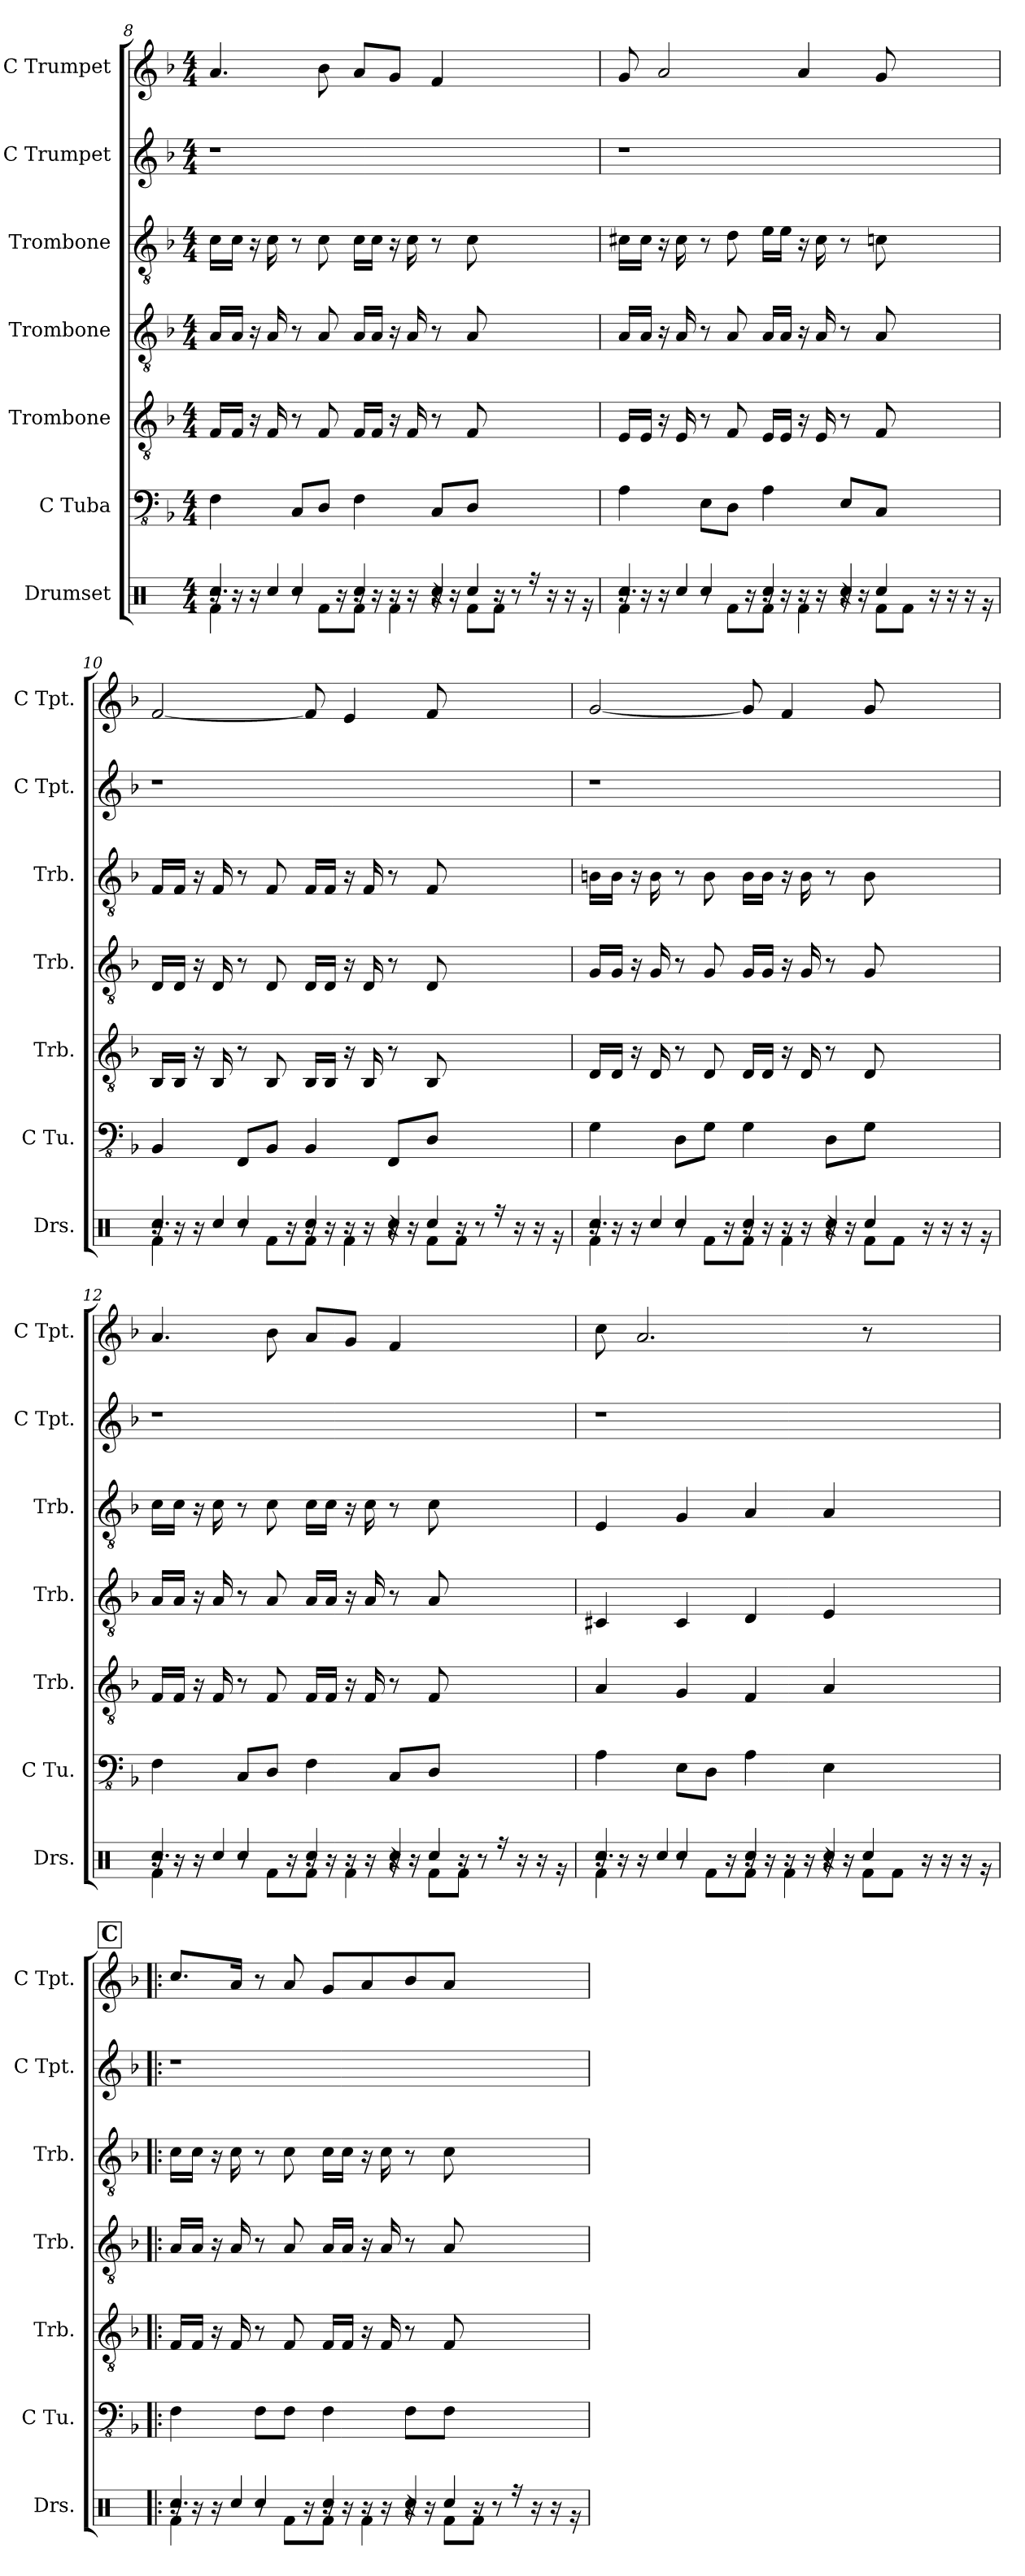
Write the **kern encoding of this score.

**kern	**kern	**kern	**kern	**kern	**kern	**kern
*part7	*part6	*part5	*part4	*part3	*part2	*part1
*staff7	*staff6	*staff5	*staff4	*staff3	*staff2	*staff1
*I"Drumset	*I"C Tuba	*I"Trombone	*I"Trombone	*I"Trombone	*I"C Trumpet	*I"C Trumpet
*I'Drs.	*I'C Tu.	*I'Trb.	*I'Trb.	*I'Trb.	*I'C Tpt.	*I'C Tpt.
*clefX	*clefFv4	*clefGv2	*clefGv2	*clefGv2	*clefG2	*clefG2
*k[]	*k[b-]	*k[b-]	*k[b-]	*k[b-]	*k[b-]	*k[b-]
*C:	*F:	*F:	*F:	*F:	*F:	*F:
*M4/4	*M4/4	*M4/4	*M4/4	*M4/4	*M4/4	*M4/4
=8	=8	=8	=8	=8	=8	=8
*^	*	*	*	*	*	*
*	*^	*	*	*	*	*	*
*	*	*^	*	*	*	*	*	*
4Rcc/	4Rf\	16r	2.r	4FF\	16F/LL	16A/LL	16c\LL	1r	4.a/
.	.	16r	.	.	16F/JJ	16A/JJ	16c\JJ	.	.
.	.	16r	.	.	16r	16r	16r	.	.
.	.	4Rcc/	.	.	16F/	16A/	16c\	.	.
4Rcc/	8r	.	.	8CC/L	8r	8r	8r	.	.
.	8Rf\L	.	.	8DD/J	8F/	8A/	8c\	.	8b-\
.	.	16r	.	.	.	.	.	.	.
4Rcc/	8Rf\J	16r	.	4FF\	16F/LL	16A/LL	16c\LL	.	8a/L
.	.	16r	.	.	16F/JJ	16A/JJ	16c\JJ	.	.
.	4Rf\	16r	.	.	16r	16r	16r	.	8g/J
.	.	16r	.	.	16F/	16A/	16c\	.	.
4Rcc/	.	16r	4r	8CC/L	8r	8r	8r	.	4f/
.	.	16r	.	.	.	.	.	.	.
.	8Rf\L	4Rcc/	.	8DD/J	8F/	8A/	8c\	.	.
4.ryy	8Rf\J	.	16r	4.ryy	4.ryy	4.ryy	4.ryy	4.ryy	4.ryy
.	.	.	8r	.	.	.	.	.	.
.	4ryy	16r	.	.	.	.	.	.	.
.	.	16r	8.ryy	.	.	.	.	.	.
.	.	16r	.	.	.	.	.	.	.
.	.	16rg	.	.	.	.	.	.	.
!!LO:PB:g=z
=9	=9	=9	=9	=9	=9	=9	=9	=9	=9
4Rcc/	4Rf\	16r	2.r	4AA\	16E/LL	16A/LL	16c#X\LL	1r	8g/
.	.	16r	.	.	16E/JJ	16A/JJ	16c#\JJ	.	.
.	.	16r	.	.	16r	16r	16r	.	2a/
.	.	4Rcc/	.	.	16E/	16A/	16c#\	.	.
4Rcc/	8r	.	.	8EE\L	8r	8r	8r	.	.
.	8Rf\L	.	.	8DD\J	8F/	8A/	8d\	.	.
.	.	16r	.	.	.	.	.	.	.
4Rcc/	8Rf\J	16r	.	4AA\	16E/LL	16A/LL	16e\LL	.	.
.	.	16r	.	.	16E/JJ	16A/JJ	16e\JJ	.	.
.	4Rf\	16r	.	.	16r	16r	16r	.	4a/
.	.	16r	.	.	16E/	16A/	16c#\	.	.
4Rcc/	.	16r	4r	8EE/L	8r	8r	8r	.	.
.	.	16r	.	.	.	.	.	.	.
.	8Rf\L	4Rcc/	.	8CC/J	8F/	8A/	8cn\	.	8g/
4.ryy	8Rf\J	.	4.ryy	4.ryy	4.ryy	4.ryy	4.ryy	4.ryy	4.ryy
.	4ryy	16r	.	.	.	.	.	.	.
.	.	16r	.	.	.	.	.	.	.
.	.	16r	.	.	.	.	.	.	.
.	.	16rg	.	.	.	.	.	.	.
=10	=10	=10	=10	=10	=10	=10	=10	=10	=10
4Rcc/	4Rf\	16r	2.r	4BBB-/	16BB-/LL	16D/LL	16F/LL	1r	[2f/
.	.	16r	.	.	16BB-/JJ	16D/JJ	16F/JJ	.	.
.	.	16r	.	.	16r	16r	16r	.	.
.	.	4Rcc/	.	.	16BB-/	16D/	16F/	.	.
4Rcc/	8r	.	.	8FFF/L	8r	8r	8r	.	.
.	8Rf\L	.	.	8BBB-/J	8BB-/	8D/	8F/	.	.
.	.	16r	.	.	.	.	.	.	.
4Rcc/	8Rf\J	16r	.	4BBB-/	16BB-/LL	16D/LL	16F/LL	.	8f/]
.	.	16r	.	.	16BB-/JJ	16D/JJ	16F/JJ	.	.
.	4Rf\	16r	.	.	16r	16r	16r	.	4e/
.	.	16r	.	.	16BB-/	16D/	16F/	.	.
4Rcc/	.	16r	4r	8FFF/L	8r	8r	8r	.	.
.	.	16r	.	.	.	.	.	.	.
.	8Rf\L	4Rcc/	.	8DD/J	8BB-/	8D/	8F/	.	8f/
4.ryy	8Rf\J	.	16r	4.ryy	4.ryy	4.ryy	4.ryy	4.ryy	4.ryy
.	.	.	8r	.	.	.	.	.	.
.	4ryy	16r	.	.	.	.	.	.	.
.	.	16r	8.ryy	.	.	.	.	.	.
.	.	16r	.	.	.	.	.	.	.
.	.	16rg	.	.	.	.	.	.	.
!!LO:PB:g=z
=11	=11	=11	=11	=11	=11	=11	=11	=11	=11
4Rcc/	4Rf\	16r	2.r	4GG\	16D/LL	16G/LL	16Bn\LL	1r	[2g/
.	.	16r	.	.	16D/JJ	16G/JJ	16B\JJ	.	.
.	.	16r	.	.	16r	16r	16r	.	.
.	.	4Rcc/	.	.	16D/	16G/	16B\	.	.
4Rcc/	8r	.	.	8DD\L	8r	8r	8r	.	.
.	8Rf\L	.	.	8GG\J	8D/	8G/	8B\	.	.
.	.	16r	.	.	.	.	.	.	.
4Rcc/	8Rf\J	16r	.	4GG\	16D/LL	16G/LL	16B\LL	.	8g/]
.	.	16r	.	.	16D/JJ	16G/JJ	16B\JJ	.	.
.	4Rf\	16r	.	.	16r	16r	16r	.	4f/
.	.	16r	.	.	16D/	16G/	16B\	.	.
4Rcc/	.	16r	4r	8DD\L	8r	8r	8r	.	.
.	.	16r	.	.	.	.	.	.	.
.	8Rf\L	4Rcc/	.	8GG\J	8D/	8G/	8B\	.	8g/
4.ryy	8Rf\J	.	4.ryy	4.ryy	4.ryy	4.ryy	4.ryy	4.ryy	4.ryy
.	4ryy	16r	.	.	.	.	.	.	.
.	.	16r	.	.	.	.	.	.	.
.	.	16r	.	.	.	.	.	.	.
.	.	16rg	.	.	.	.	.	.	.
=12	=12	=12	=12	=12	=12	=12	=12	=12	=12
4Rcc/	4Rf\	16r	2.r	4FF\	16F/LL	16A/LL	16c\LL	1r	4.a/
.	.	16r	.	.	16F/JJ	16A/JJ	16c\JJ	.	.
.	.	16r	.	.	16r	16r	16r	.	.
.	.	4Rcc/	.	.	16F/	16A/	16c\	.	.
4Rcc/	8r	.	.	8CC/L	8r	8r	8r	.	.
.	8Rf\L	.	.	8DD/J	8F/	8A/	8c\	.	8b-\
.	.	16r	.	.	.	.	.	.	.
4Rcc/	8Rf\J	16r	.	4FF\	16F/LL	16A/LL	16c\LL	.	8a/L
.	.	16r	.	.	16F/JJ	16A/JJ	16c\JJ	.	.
.	4Rf\	16r	.	.	16r	16r	16r	.	8g/J
.	.	16r	.	.	16F/	16A/	16c\	.	.
4Rcc/	.	16r	4r	8CC/L	8r	8r	8r	.	4f/
.	.	16r	.	.	.	.	.	.	.
.	8Rf\L	4Rcc/	.	8DD/J	8F/	8A/	8c\	.	.
4.ryy	8Rf\J	.	16r	4.ryy	4.ryy	4.ryy	4.ryy	4.ryy	4.ryy
.	.	.	8r	.	.	.	.	.	.
.	4ryy	16r	.	.	.	.	.	.	.
.	.	16r	8.ryy	.	.	.	.	.	.
.	.	16r	.	.	.	.	.	.	.
.	.	16rg	.	.	.	.	.	.	.
!!LO:PB:g=z
=13	=13	=13	=13	=13	=13	=13	=13	=13	=13
4Rcc/	4Rf\	16r	2.r	4AA\	4A/	4C#X/	4E/	1r	8cc\
.	.	16r	.	.	.	.	.	.	.
.	.	16r	.	.	.	.	.	.	2.a/
.	.	4Rcc/	.	.	.	.	.	.	.
4Rcc/	8r	.	.	8EE\L	4G/	4C#/	4G/	.	.
.	8Rf\L	.	.	8DD\J	.	.	.	.	.
.	.	16r	.	.	.	.	.	.	.
4Rcc/	8Rf\J	16r	.	4AA\	4F/	4D/	4A/	.	.
.	.	16r	.	.	.	.	.	.	.
.	4Rf\	16r	.	.	.	.	.	.	.
.	.	16r	.	.	.	.	.	.	.
4Rcc/	.	16r	4r	4EE\	4A/	4E/	4A/	.	.
.	.	16r	.	.	.	.	.	.	.
.	8Rf\L	4Rcc/	.	.	.	.	.	.	8r
4.ryy	8Rf\J	.	4.ryy	4.ryy	4.ryy	4.ryy	4.ryy	4.ryy	4.ryy
.	4ryy	16r	.	.	.	.	.	.	.
.	.	16r	.	.	.	.	.	.	.
.	.	16r	.	.	.	.	.	.	.
.	.	16rg	.	.	.	.	.	.	.
!!LO:REH:place=s1:a:t=C
=14!|:	=14!|:	=14!|:	=14!|:	=14!|:	=14!|:	=14!|:	=14!|:	=14!|:	=14!|:
4Rcc/	4Rf\	16r	2.r	4FF\	16F/LL	16A/LL	16c\LL	1r	8.cc/L
.	.	16r	.	.	16F/JJ	16A/JJ	16c\JJ	.	.
.	.	16r	.	.	16r	16r	16r	.	.
.	.	4Rcc/	.	.	16F/	16A/	16c\	.	16a/Jk
4Rcc/	8r	.	.	8FF\L	8r	8r	8r	.	8r
.	8Rf\L	.	.	8FF\J	8F/	8A/	8c\	.	8a/
.	.	16r	.	.	.	.	.	.	.
4Rcc/	8Rf\J	16r	.	4FF\	16F/LL	16A/LL	16c\LL	.	8g/L
.	.	16r	.	.	16F/JJ	16A/JJ	16c\JJ	.	.
.	4Rf\	16r	.	.	16r	16r	16r	.	8a/
.	.	16r	.	.	16F/	16A/	16c\	.	.
4Rcc/	.	16r	4r	8FF\L	8r	8r	8r	.	8b-/
.	.	16r	.	.	.	.	.	.	.
.	8Rf\L	4Rcc/	.	8FF\J	8F/	8A/	8c\	.	8a/J
4.ryy	8Rf\J	.	16r	4.ryy	4.ryy	4.ryy	4.ryy	4.ryy	4.ryy
.	.	.	8r	.	.	.	.	.	.
.	4ryy	16r	.	.	.	.	.	.	.
.	.	16r	8.ryy	.	.	.	.	.	.
.	.	16r	.	.	.	.	.	.	.
.	.	16rg	.	.	.	.	.	.	.
*v	*v	*v	*v	*	*	*	*	*	*
=	=	=	=	=	=	=
*-	*-	*-	*-	*-	*-	*-
